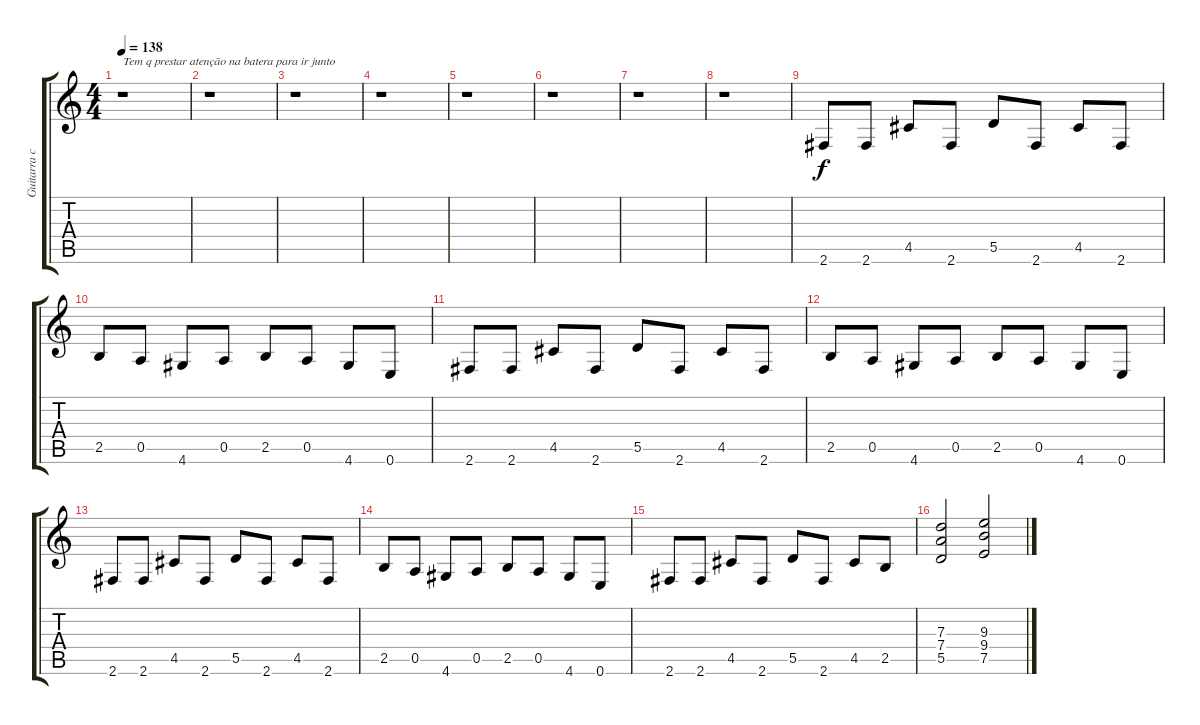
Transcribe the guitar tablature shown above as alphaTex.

\track ("Guitarra c/ dist." "Guitarra c") {instrument distortionguitar}
\staff {score tabs}
\tuning (E4 B3 G3 D3 A2 E2) {hide}
\ts (4 4)
\tempo 138
\clef g2
\ks c
r.1{txt "Tem q prestar atenção na batera para ir junto" dy f instrument distortionguitar} |
r.1 |
r.1 |
r.1 |
r.1 |
r.1 |
r.1 |
r.1 |
2.6.8 2.6.8 4.5.8 2.6.8 5.5.8 2.6.8 4.5.8 2.6.8 |
2.5.8 0.5.8 4.6.8 0.5.8 2.5.8 0.5.8 4.6.8 0.6.8 |
2.6.8 2.6.8 4.5.8 2.6.8 5.5.8 2.6.8 4.5.8 2.6.8 |
2.5.8 0.5.8 4.6.8 0.5.8 2.5.8 0.5.8 4.6.8 0.6.8 |
2.6.8 2.6.8 4.5.8 2.6.8 5.5.8 2.6.8 4.5.8 2.6.8 |
2.5.8 0.5.8 4.6.8 0.5.8 2.5.8 0.5.8 4.6.8 0.6.8 |
2.6.8 2.6.8 4.5.8 2.6.8 5.5.8 2.6.8 4.5.8 2.5.8 |
(7.3 7.4 5.5).2 (9.3 9.4 7.5).2
